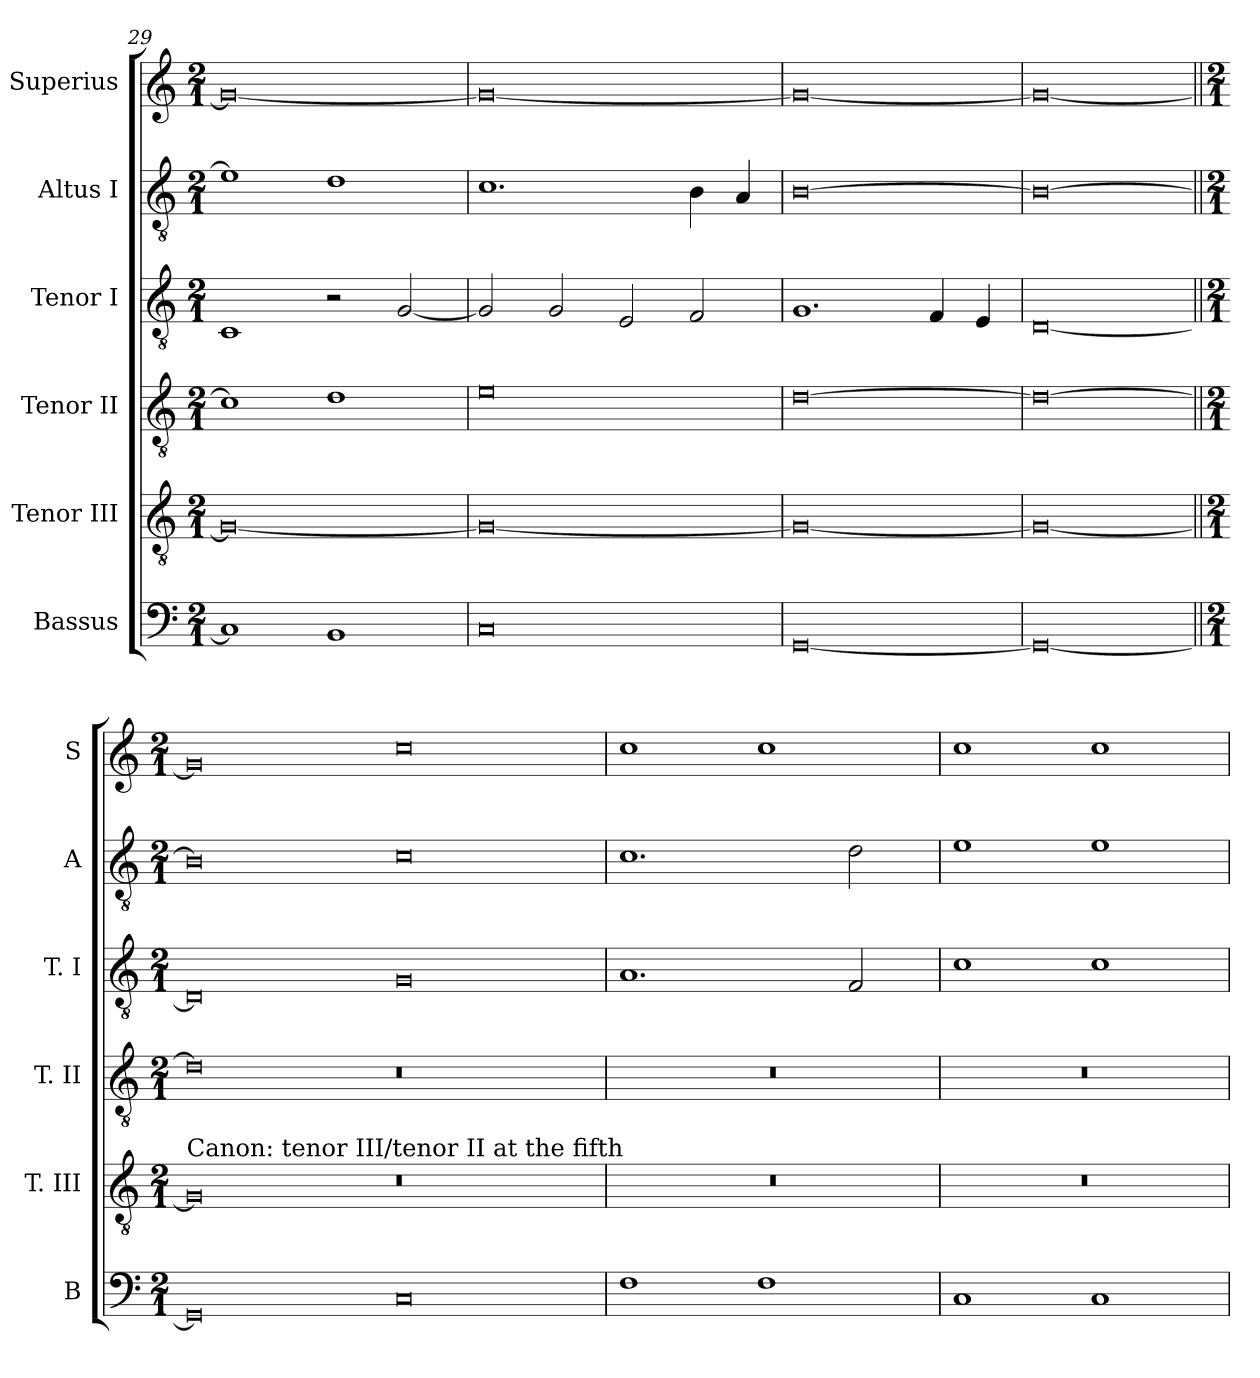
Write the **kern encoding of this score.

**kern	**kern	**kern	**kern	**kern	**kern
*part6	*part5	*part4	*part3	*part2	*part1
*staff6	*staff5	*staff4	*staff3	*staff2	*staff1
*I"Bassus	*I"Tenor III	*I"Tenor II	*I"Tenor I	*I"Altus I	*I"Superius
*I'B	*I'T. III	*I'T. II	*I'T. I	*I'A	*I'S
*clefF4	*clefGv2	*clefGv2	*clefGv2	*clefGv2	*clefG2
*k[]	*k[]	*k[]	*k[]	*k[]	*k[]
*C:	*C:	*C:	*C:	*C:	*C:
*M2/1	*M2/1	*M2/1	*M2/1	*M2/1	*M2/1
=29	=29	=29	=29	=29	=29
1C]	0G_	1c]	1C	1e]	0g_
1BB	.	1d	2r	1d	.
.	.	.	[2G	.	.
=30	=30	=30	=30	=30	=30
0C	0G_	0e	2G]	1.c	0g_
.	.	.	2G	.	.
.	.	.	2E	.	.
.	.	.	2F	4B	.
.	.	.	.	4A	.
=31	=31	=31	=31	=31	=31
[0GG	0G_	[0d	1.G	[0B	0g_
.	.	.	4F	.	.
.	.	.	4E	.	.
=	=	=	=	=	=
0GG_	0G_	0d_	[0D	0B_	0g_
=||	=||	=||	=||	=||	=||
*M2/1	*M2/1	*M2/1	*M2/1	*M2/1	*M2/1
!	!LO:TX:a:t=Canon&colon; tenor III/tenor II at the fifth	!	!	!	!
0GG]	0G]	0d]	0D]	0B]	0g]
0C	0r	0r	0G	0c	0cc
=32	=32	=32	=32	=32	=32
1F	0r	0r	1.A	1.c	1cc
1F	.	.	.	.	1cc
.	.	.	2F	2d	.
=33	=33	=33	=33	=33	=33
1C	0r	0r	1c	1e	1cc
1C	.	.	1c	1e	1cc
=	=	=	=	=	=
*-	*-	*-	*-	*-	*-
